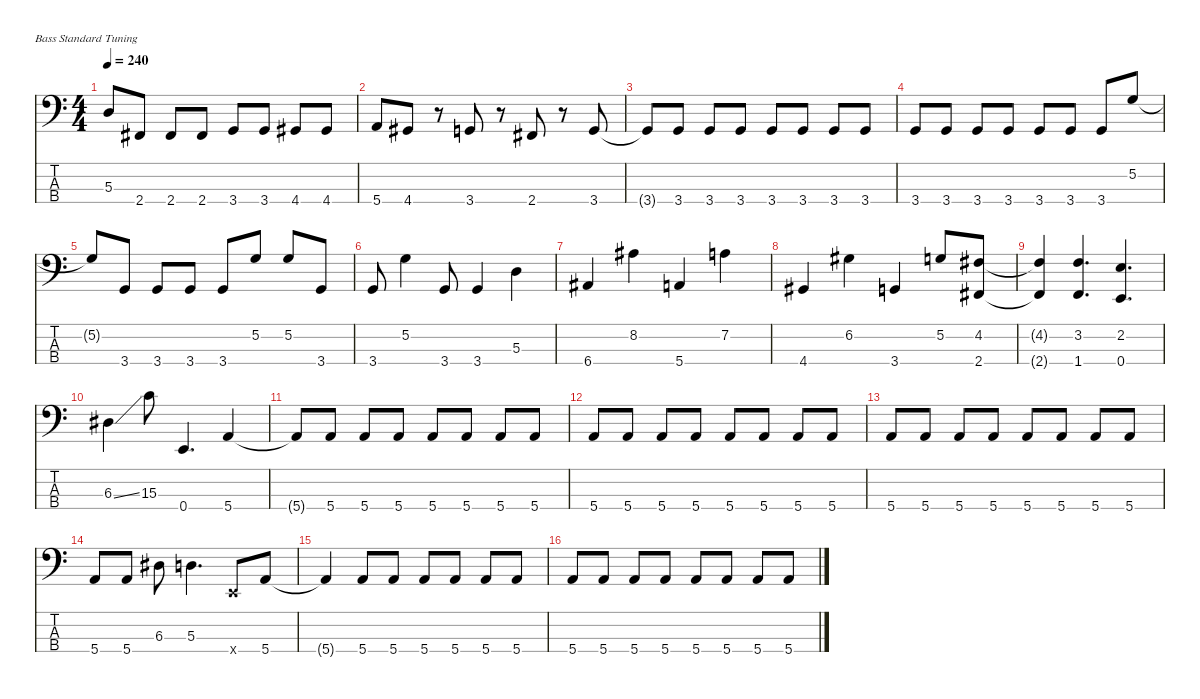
\defaultSystemsLayout 4
\hideDynamics
\bracketExtendMode nobrackets
\singleTrackTrackNamePolicy hidden
\multiTrackTrackNamePolicy hidden
\otherSystemsTrackNameOrientation horizontal
\track ("Bass" "el.bs.") {instrument electricbassfinger}
\staff {score tabs}
\tuning (G2 D2 A1 E1)
\ts (4 4)
\tempo 240
\clef f4
\ks c
5.3.8{dy f} 2.4{acc #}.8 2.4{acc #}.8 2.4{acc #}.8 3.4.8 3.4.8 4.4{acc #}.8 4.4{acc #}.8 |
5.4.8 4.4{acc #}.8 r.8 3.4.8 r.8 2.4{acc #}.8 r.8 3.4.8 |
3.4{t}.8 3.4.8 3.4.8 3.4.8 3.4.8 3.4.8 3.4.8 3.4.8 |
3.4.8 3.4.8 3.4.8 3.4.8 3.4.8 3.4.8 3.4.8 5.2.8 |
5.2{t}.8 3.4.8 3.4.8 3.4.8 3.4.8 5.2.8 5.2.8 3.4.8 |
3.4.8 5.2.4 3.4.8 3.4.4 5.3.4 |
6.4{acc #}.4 8.2{acc #}.4 5.4.4 7.2.4 |
4.4{acc #}.4 6.2{acc #}.4 3.4.4 5.2.8 (4.2{acc #} 2.4{acc #}).8 |
(4.2{t acc #} 2.4{t acc #}).4 (3.2 1.4).4{d} (2.2 0.4).4{d} |
6.3{ss acc #}.4 15.3.8 0.4.4{d} 5.4.4 |
5.4{t}.8 5.4.8 5.4.8 5.4.8 5.4.8 5.4.8 5.4.8 5.4.8 |
5.4.8 5.4.8 5.4.8 5.4.8 5.4.8 5.4.8 5.4.8 5.4.8 |
5.4.8 5.4.8 5.4.8 5.4.8 5.4.8 5.4.8 5.4.8 5.4.8 |
5.4.8 5.4.8 6.3{acc #}.8 5.3.4{d} 0.4{x}.8 5.4.8 |
5.4{t}.4 5.4.8 5.4.8 5.4.8 5.4.8 5.4.8 5.4.8 |
5.4.8 5.4.8 5.4.8 5.4.8 5.4.8 5.4.8 5.4.8 5.4.8
